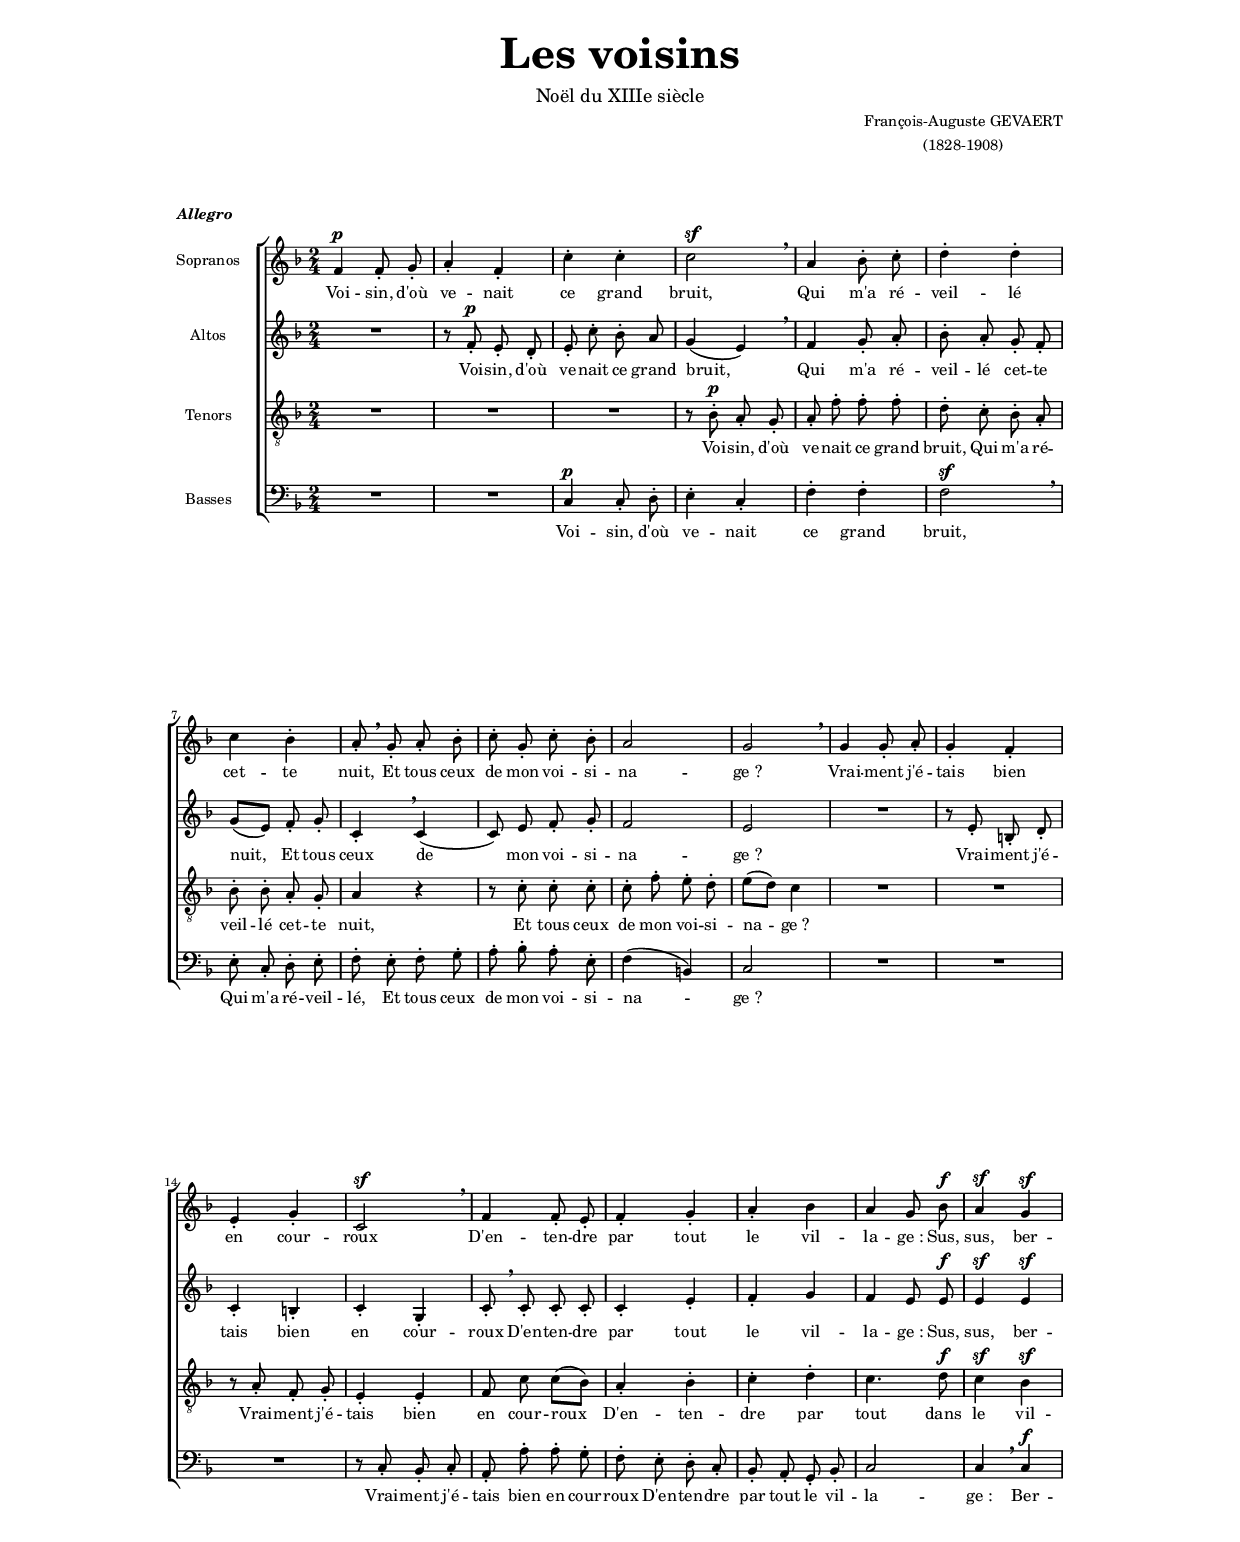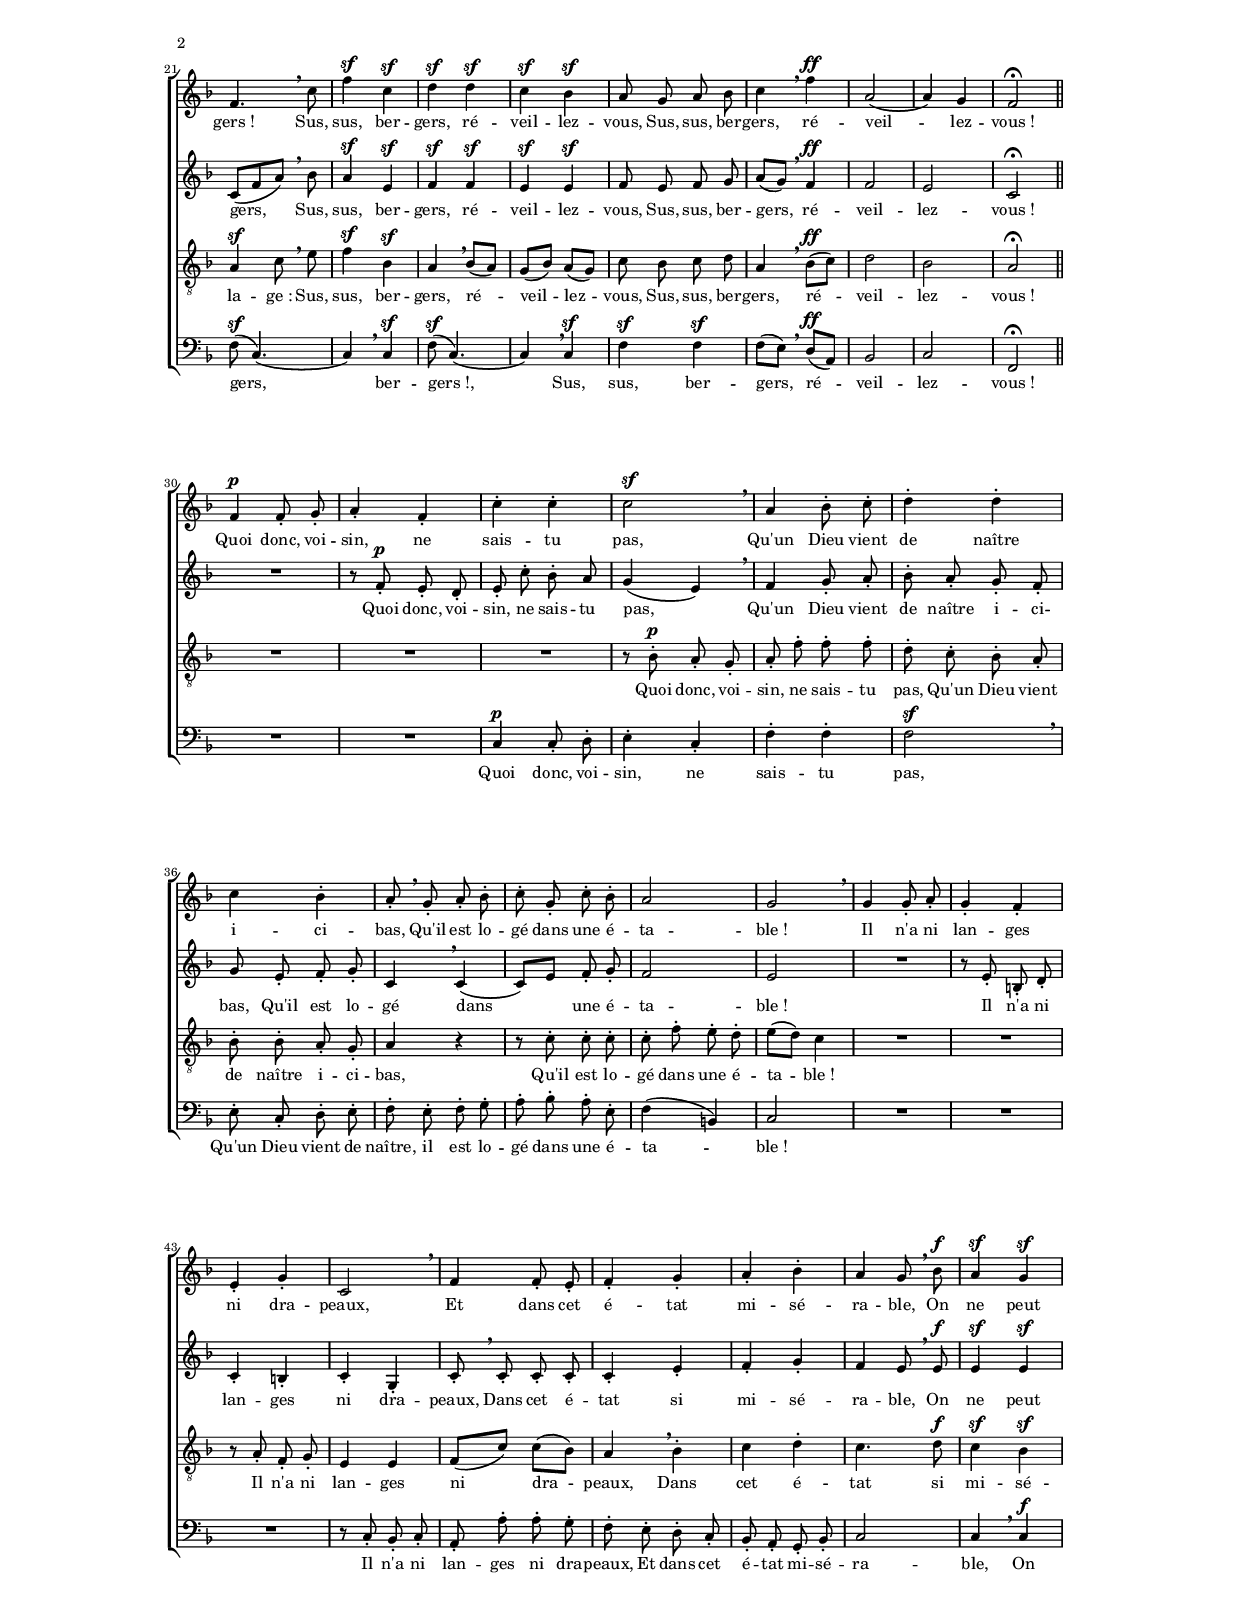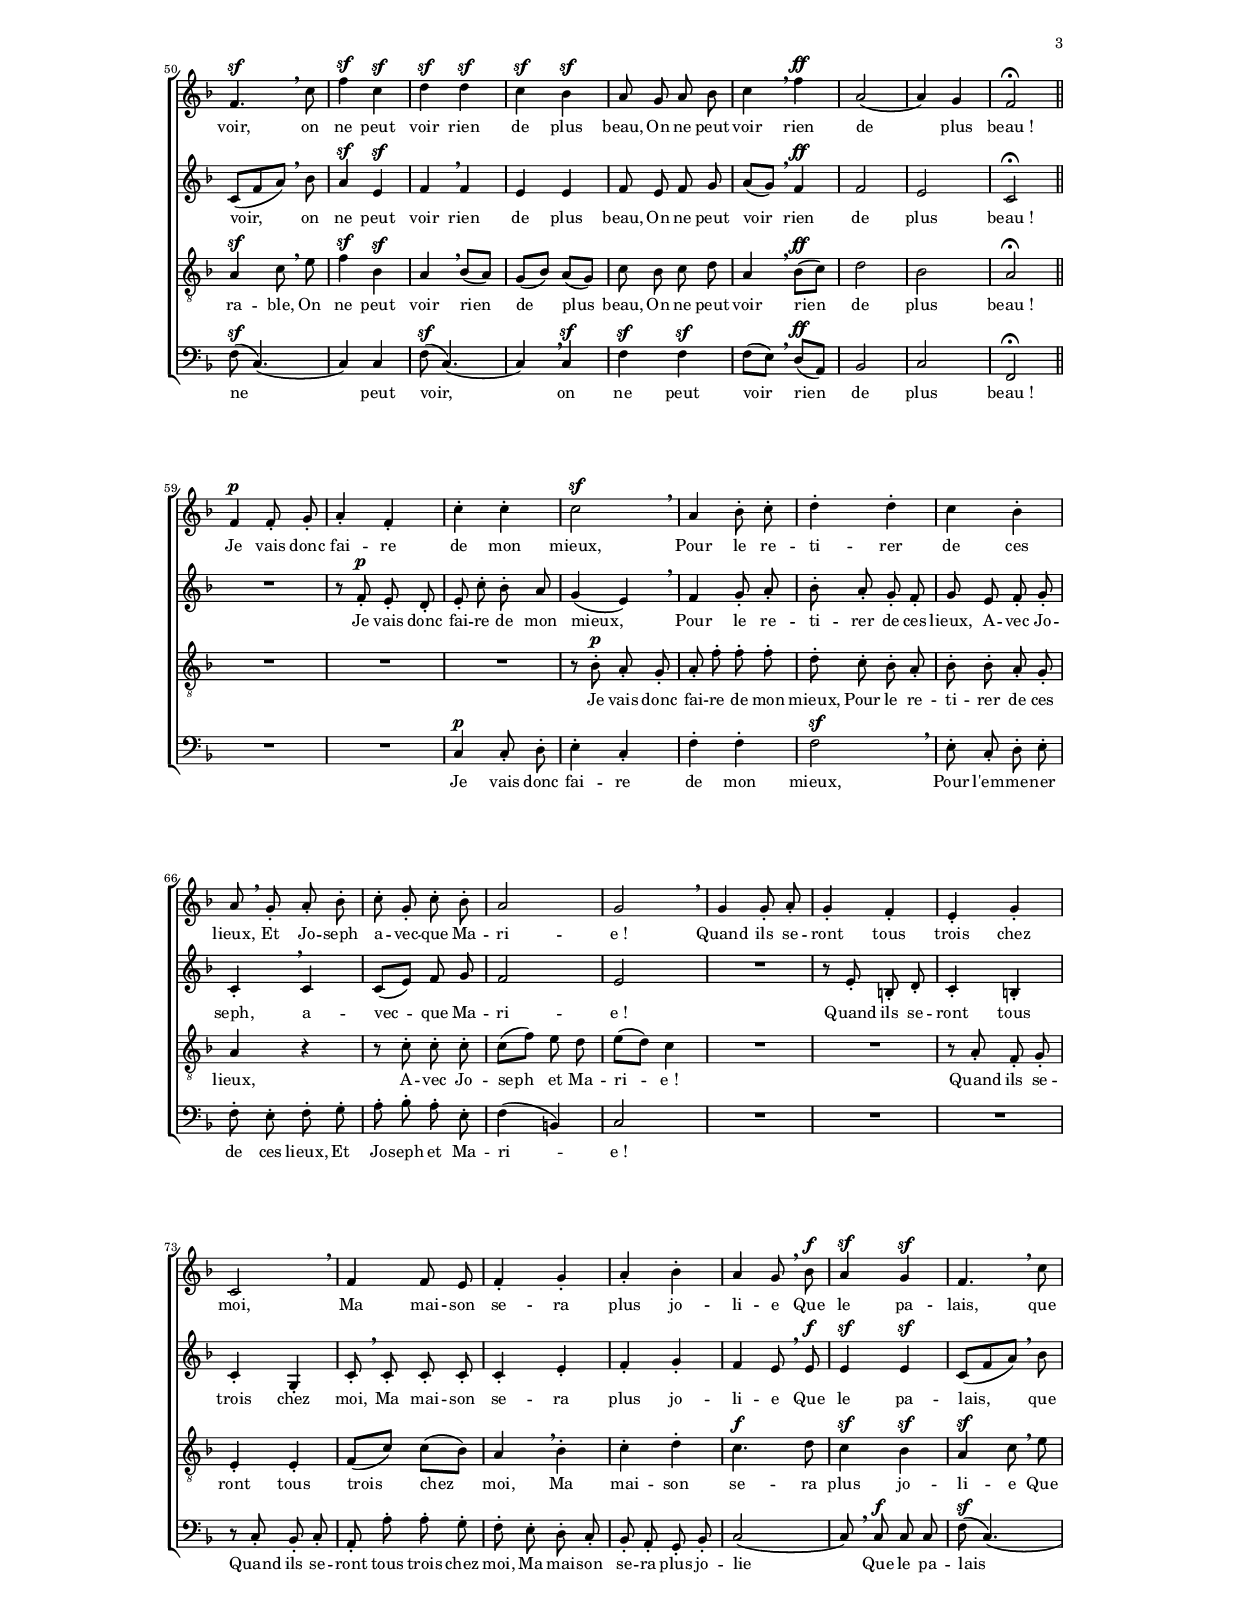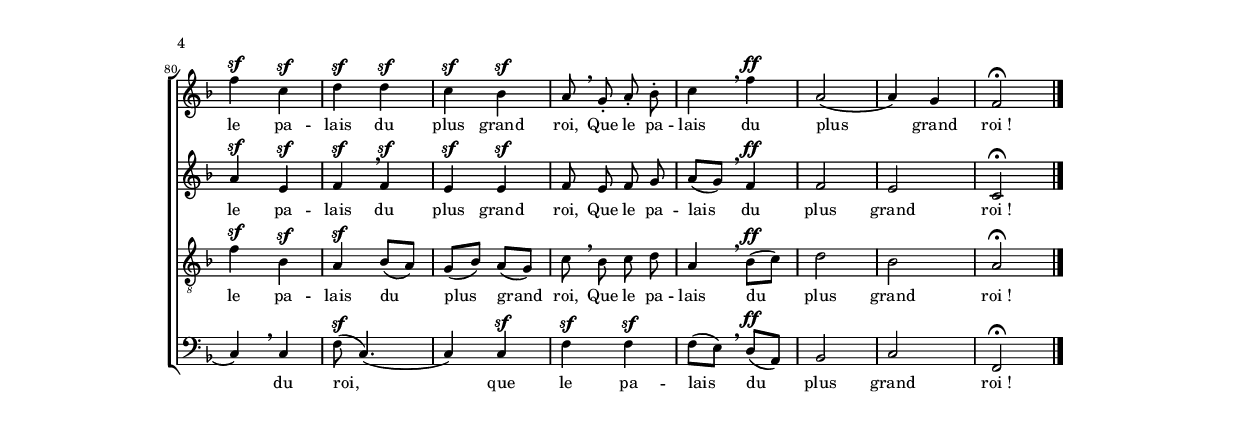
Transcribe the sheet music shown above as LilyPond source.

\version "2.12.1"

%---------------------------------------------------------------------------
%	COLLECTION DE CHOEURS
%	SANS ACCOMPAGNEMENT
%	Pour servir à l'étude du chant d'ensemble
%	dans les Conservatoires et Écoles de musique
%	Par F. A. GEVAERT
%	7e fascicule
%
%	Ed. Henry Lemoine et Cie
%	lastupdated = "2010/Apr/10"
%---------------------------------------------------------------------------

\paper {
	line-width = 15\cm 
	top-margin = 1.2\cm
	bottom-margin = 2.4\cm
}

#(set-global-staff-size 13)
#(ly:set-option 'point-and-click #f)

%---------------------------------------------------------------------------
%	
%---------------------------------------------------------------------------

\header {
	title = \markup \center-column {
		\pad-markup #3 {
			\fontsize #+5
			"Les voisins"
		}
	}
	subtitle = \markup \center-column {
		\fontsize #+1 \medium {
			"Noël du XIIIe siècle"
		}
	}
	composer = \markup {
		\center-column {
			"François-Auguste GEVAERT"
			"(1828-1908)"
		}
	}
	meter = \markup {
		\pad-to-box #'(0 . 0) #'(0 . 10) {  \bold \italic
			"Allegro  "
		}
	}
}

%---------------------------------------------------------------------------
%	
%---------------------------------------------------------------------------

global = {
	\time 2/4
	\key f \major
	\set Score.tempoHideNote  = ##t 
	\tempo 4=108
	\override DynamicTextSpanner #'dash-period = #-1.0
	\override Score.Hairpin #'to-barline = ##f
}
print = {
	\autoBeamOff
	\dynamicUp
}
mid = {
	\tempo 4=108
}

rit = \markup { \italic { Riten. } }
rin = \markup { \italic { Rinf. } }
solo = \markup { SOLO }
coro = \markup { CHOEUR }
resp = \markup { \musicglyph #"scripts.ufermata" }
lie = \markup { \italic { lié } }
plie = \markup { \dynamic p {  et lié } }
pplie = \markup { \dynamic pp {  et lié } }
Atem = \markup { A tempo }
resp = \markup { \line { \musicglyph #"scripts.rcomma" \translate #'(-0.8 . 1.6) \musicglyph #"scripts.ufermata" } }
endResp = \markup { \translate #'(5.5 . 0) { \musicglyph #"scripts.ufermata" } }

%---------------------------------------------------------------------------
%	NOTES
%---------------------------------------------------------------------------

Sop = \relative c' {
	\set Staff.instrumentName = #"Sopranos "
	
	f4\p f8\staccato g\staccato
	a4\staccato f\staccato
	c'\staccato c\staccato
	c2\sf \breathe
	a4 bes8\staccato c\staccato
	d4\staccato d\staccato
	
	c bes\staccato 
	a8\staccato \breathe g\staccato a\staccato bes\staccato
	c\staccato g\staccato c\staccato bes\staccato
	a2
	g \breathe
	g4 g8\staccato a\staccato
	g4\staccato f\staccato
	
	e\staccato g\staccato
	c,2\sf  \breathe
	f4 f8\staccato e\staccato
	f4\staccato g\staccato
	a\staccato bes
	a g8 bes\f
	a4\sf g\sf
	
	f4. \breathe c'8
	f4\sf c\sf
	d\sf d\sf
	c\sf bes\sf
	a8 g a bes
	c4 \breathe f\ff
	a,2(
	a4) g
	f2^\fermata
\bar "||" \break
	f4\p f8\staccato g\staccato
	a4\staccato f\staccato
	c'\staccato c\staccato
	c2\sf \breathe
	a4 bes8\staccato c\staccato
	d4\staccato d\staccato
	
	c bes\staccato 
	a8\staccato \breathe g\staccato a\staccato bes\staccato
	c\staccato g\staccato c\staccato bes\staccato
	a2
	g \breathe
	g4 g8\staccato a\staccato
	g4\staccato f\staccato
	
	e\staccato g\staccato
	c,2 \breathe
	f4 f8\staccato e\staccato
	f4\staccato g\staccato
	a\staccato bes\staccato
	a g8 \breathe bes\f
	a4\sf g\sf
	
	f4.\sf \breathe c'8
	f4\sf c\sf
	d\sf d\sf
	c\sf bes\sf
	a8 g a bes
	c4 \breathe f\ff
	a,2(
	a4) g
	f2^\fermata
\bar "||" \break
	f4\p f8\staccato g\staccato
	a4\staccato f\staccato
	c'\staccato c\staccato
	c2\sf \breathe
	a4 bes8\staccato c\staccato
	d4\staccato d\staccato
	
	c bes\staccato 
	a8 \breathe g\staccato a\staccato bes\staccato
	c\staccato g\staccato c\staccato bes\staccato
	a2
	g \breathe
	g4 g8\staccato a\staccato
	g4\staccato f\staccato
	
	e\staccato g\staccato
	c,2 \breathe
	f4 f8 e
	f4\staccato g\staccato
	a\staccato bes\staccato
	a g8 \breathe bes\f
	a4\sf g\sf
	
	f4. \breathe c'8
	f4\sf c\sf
	d\sf d\sf
	c\sf bes\sf
	a8 \breathe g\staccato a\staccato bes\staccato
	c4 \breathe f\ff
	a,2(
	a4) g
	f2^\fermata \bar "|."

}
Alt = \relative c' {
	\set Staff.instrumentName = #"Altos "

	R2
	r8 f\p\staccato e\staccato d\staccato
	e\staccato c'\staccato bes\staccato a
	g4( e) \breathe
	f4 g8\staccato a\staccato
	bes\staccato a\staccato g\staccato f\staccato
	
	g8([ e]) f\staccato g\staccato
	c,4\staccato \breathe c(
	c8) e f\staccato g\staccato
	f2
	e
	R2
	r8 e\staccato b\staccato d\staccato
	
	c4\staccato b\staccato
	c\staccato g\staccato  
	c8\staccato \breathe c\staccato c8\staccato c\staccato
	c4\staccato e\staccato
	f\staccato g
	f e8 e\f
	e4\sf e\sf
	
	c8([ f a]) \breathe bes8
	a4\sf e\sf
	f\sf f\sf
	e\sf e\sf
	f8 e f g
	a8([ g]) \breathe f4\ff
	f2
	e2
	c2^\fermata
\bar "||"
	R2
	r8 f\p\staccato e\staccato d\staccato
	e\staccato c'\staccato bes\staccato a
	g4( e) \breathe
	f4 g8\staccato a\staccato
	bes\staccato a\staccato g\staccato f\staccato
	
	g8 e\staccato f\staccato g\staccato
	c,4 \breathe c(
	c8)[ e] f\staccato g\staccato
	f2
	e
	R2
	r8 e\staccato b\staccato d\staccato
	
	c4\staccato b\staccato
	c\staccato g\staccato  
	c8\staccato \breathe c\staccato c8\staccato c\staccato
	c4\staccato e\staccato
	f\staccato g\staccato
	f e8 \breathe e\f
	e4\sf e\sf
	
	c8([ f a]) \breathe bes8
	a4\sf e\sf
	f \breathe f
	e e
	f8 e f g
	a8([ g]) \breathe f4\ff
	f2
	e2
	c2^\fermata
\bar "||"
	R2
	r8 f\p\staccato e\staccato d\staccato
	e\staccato c'\staccato bes\staccato a
	g4( e) \breathe
	f4 g8\staccato a\staccato
	bes\staccato a\staccato g\staccato f\staccato
	
	g8 e f\staccato g\staccato
	c,4\staccato \breathe c
	c8([ e]) f g
	f2
	e
	R2
	r8 e\staccato b\staccato d\staccato
	
	c4\staccato b\staccato
	c\staccato g\staccato  
	c8\staccato \breathe c\staccato c8\staccato c\staccato
	c4\staccato e\staccato
	f\staccato g\staccato
	f e8 \breathe e\f
	e4\sf e\sf
	
	c8([ f a]) \breathe bes8
	a4\sf e\sf
	f\sf \breathe f\sf
	e\sf e\sf
	f8 e f g
	a8([ g]) \breathe f4\ff
	f2
	e2
	c2^\fermata \bar "|."
}

Ten = \relative c' {
	\set Staff.instrumentName = #"Tenors "	
	\clef "treble_8"

	R2*3
	r8 bes\p\staccato a\staccato g\staccato
	a\staccato f'\staccato f\staccato f\staccato
	d\staccato c\staccato bes\staccato a\staccato
	
	bes\staccato bes\staccato a\staccato g\staccato
	a4 r
	r8 c\staccato c\staccato c\staccato 
	c\staccato f\staccato e\staccato d\staccato
	e([ d]) c4
	R2*2
	
	r8 a\staccato f\staccato g\staccato
	e4\staccato e\staccato
	f8 c' c([ bes])
	a4\staccato bes\staccato
	c\staccato d\staccato
	c4. d8\f
	c4\sf bes\sf
	
	a\sf c8 \breathe e
	f4\sf bes,\sf
	a \breathe bes8([ a])
	g([ bes]) a([ g])
	c bes c d
	a4 \breathe
	bes8\ff([ c])
	d2
	bes
	a^\fermata
\bar "||"
	R2*3
	r8 bes\p\staccato a\staccato g\staccato
	a\staccato f'\staccato f\staccato f\staccato
	d\staccato c\staccato bes\staccato a\staccato
	
	bes\staccato bes\staccato a\staccato g\staccato
	a4 r
	r8 c\staccato c\staccato c\staccato 
	c\staccato f\staccato e\staccato d\staccato
	e([ d]) c4
	R2*2
	
	r8 a\staccato f\staccato g\staccato
	e4 e
	f8([ c']) c([ bes])
	a4 \breathe bes\staccato
	c d\staccato
	c4. d8\f
	c4\sf bes\sf
	
	a\sf c8 \breathe e
	f4\sf bes,\sf
	a \breathe bes8([ a])
	g([ bes]) a([ g])
	c bes c d
	a4 \breathe
	bes8\ff([ c])
	d2
	bes
	a^\fermata
\bar "||"
	R2*3
	r8 bes\p\staccato a\staccato g\staccato
	a\staccato f'\staccato f\staccato f\staccato
	d\staccato c\staccato bes\staccato a\staccato
	
	bes\staccato bes\staccato a\staccato g\staccato
	a4 r
	r8 c\staccato c\staccato c\staccato 
	c([ f]) e d
	e([ d]) c4
	R2*2
	
	r8 a\staccato f\staccato g\staccato
	e4\staccato e\staccato
	f8([ c']) c([ bes])
	a4 \breathe bes\staccato
	c\staccato d\staccato
	c4.\f d8
	c4\sf bes\sf
	
	a\sf c8 \breathe e
	f4\sf bes,\sf
	a\sf bes8([ a])
	g([ bes]) a([ g])
	c \breathe bes c d
	a4 \breathe
	bes8\ff([ c])
	d2
	bes
	a^\fermata \bar "|."
}

Bas = \relative c {
	\set Staff.instrumentName = #"Basses "
	\clef bass
	
	R2*2
	c4\p c8\staccato d\staccato
	e4\staccato c\staccato
	f\staccato f\staccato
	f2\sf \breathe
	
	e8\staccato c\staccato d\staccato e\staccato
	f\staccato e\staccato f\staccato g\staccato
	a\staccato bes\staccato a\staccato e\staccato
	f4( b,)
	c2
	R2*2
	
	R2
	r8 c\staccato bes\staccato c\staccato
	a\staccato a'\staccato a\staccato g\staccato
	f\staccato e\staccato d\staccato c\staccato
	bes\staccato a\staccato g\staccato bes\staccato
	c2
	c4 \breathe c\f
	
	f8\sf( c4.)(
	c4) \breathe c\sf
	f8\sf( c4.)(
	c4) \breathe c\sf
	f\sf f\sf
	f8([ e]) \breathe d\ff([ a])
	bes2
	c2
	f,^\fermata
\bar "||"
	R2*2
	c'4\p c8\staccato d\staccato
	e4\staccato c\staccato
	f\staccato f\staccato
	f2\sf \breathe
	
	e8\staccato c\staccato d\staccato e\staccato
	f\staccato e\staccato f\staccato g\staccato
	a\staccato bes\staccato a\staccato e\staccato
	f4( b,)
	c2
	R2*2
	
	R2
	r8 c\staccato bes\staccato c\staccato
	a\staccato a'\staccato a\staccato g\staccato
	f\staccato e\staccato d\staccato c\staccato
	bes\staccato a\staccato g\staccato bes\staccato
	c2
	c4 \breathe c\f
	
	f8\sf( c4.)(
	c4) c
	f8\sf( c4.)(
	c4) \breathe c\sf
	f\sf f\sf
	f8([ e]) \breathe d\ff([ a])
	bes2
	c2
	f,^\fermata
\bar "||"
	R2*2
	c'4\p c8\staccato d\staccato
	e4\staccato c\staccato
	f\staccato f\staccato
	f2\sf \breathe
	
	e8\staccato c\staccato d\staccato e\staccato
	f\staccato e\staccato f\staccato g\staccato
	a\staccato bes\staccato a\staccato e\staccato
	f4( b,)
	c2
	R2*2
	
	R2
	r8 c\staccato bes\staccato c\staccato
	a\staccato a'\staccato a\staccato g\staccato
	f\staccato e\staccato d\staccato c\staccato
	bes\staccato a\staccato g\staccato bes\staccato
	c2(
	c8) \breathe c\f c c
	
	f8\sf( c4.)(
	c4) \breathe c
	f8\sf( c4.)(
	c4) c\sf
	f\sf f\sf
	f8([ e]) \breathe d\ff([ a])
	bes2
	c2
	f,^\fermata \bar "|."
}

%---------------------------------------------------------------------------
%	LYRICS
%---------------------------------------------------------------------------

texteA = \lyricmode {
	Voi -- sin, d'où ve -- nait ce grand bruit,
	Qui m'a ré -- veil -- lé cet -- te nuit,
	Et tous ceux de mon voi -- si -- na -- ge_?
	Vrai -- ment j'é -- tais bien en cour -- roux
	D'en -- ten -- dre par tout le vil -- la -- ge_:
	Sus, sus, ber -- gers_!
	Sus, sus, ber -- gers, ré -- veil -- lez -- vous,
	Sus, sus, ber -- gers, ré -- veil -- lez -- vous_!

	Quoi donc, voi -- sin, ne sais -- tu pas,
	Qu'un Dieu vient de naître i -- ci -- bas,
	Qu'il est lo -- gé dans une é -- ta -- ble_!
	Il n'a ni lan -- ges ni dra -- peaux,
	Et dans cet é -- tat mi -- sé -- ra -- ble,
	On ne peut voir, on ne peut voir rien de plus beau,
	On ne peut voir rien de plus beau_!

	Je vais donc fai -- re de mon mieux,
	Pour le re -- ti -- rer de ces lieux,
	Et Jo -- seph a -- vec -- que Ma -- ri -- e_!
	Quand ils se -- ront tous trois chez moi,
	Ma mai -- son se -- ra plus jo -- li -- e
	Que le pa -- lais, que le pa -- lais du plus grand roi,
	Que le pa -- lais du plus grand roi_!
}
texteB = \lyricmode {
	Voi -- sin, d'où ve -- nait ce grand bruit,
	Qui m'a ré -- veil -- lé cet -- te nuit,
	Et tous ceux de mon voi -- si -- na -- ge_?
	Vrai -- ment j'é -- tais bien en cour -- roux
	D'en -- ten -- dre par tout le vil -- la -- ge_:
	Sus, sus, ber -- gers,
	Sus, sus, ber -- gers, ré -- veil -- lez -- vous,
	Sus, sus, ber -- gers, ré -- veil -- lez -- vous_!

	Quoi donc, voi -- sin, ne sais -- tu pas,
	Qu'un Dieu vient de naître i -- ci -- bas,
	Qu'il est lo -- gé dans une é -- ta -- ble_!
	Il n'a ni lan -- ges ni dra -- peaux,
	Dans cet é -- tat si mi -- sé -- ra -- ble,
	On ne peut voir, on ne peut voir rien de plus beau,
	On ne peut voir rien de plus beau_!

	Je vais donc fai -- re de mon mieux,
	Pour le re -- ti -- rer de ces lieux,
	A -- vec Jo -- seph, a -- vec -- que Ma -- ri -- e_!
	Quand ils se -- ront tous trois chez moi,
	Ma mai -- son se -- ra plus jo -- li -- e
	Que le pa -- lais, que le pa -- lais du plus grand roi,
	Que le pa -- lais du plus grand roi_!
}
texteC = \lyricmode {
	Voi -- sin, d'où ve -- nait ce grand bruit,
	Qui m'a ré -- veil -- lé cet -- te nuit,
	Et tous ceux de mon voi -- si -- na -- ge_?
	Vrai -- ment j'é -- tais bien en cour -- roux
	D'en -- ten -- dre par tout dans le vil -- la -- ge_:
	Sus, sus, ber -- gers, ré -- veil -- lez -- vous,
	Sus, sus, ber -- gers, ré -- veil -- lez -- vous_!

	Quoi donc, voi -- sin, ne sais -- tu pas,
	Qu'un Dieu vient de naître i -- ci -- bas,
	Qu'il est lo -- gé dans une é -- ta -- ble_!
	Il n'a ni lan -- ges ni dra -- peaux,
	Dans cet é -- tat si mi -- sé -- ra -- ble,
	On ne peut voir rien de plus beau,
	On ne peut voir rien de plus beau_!

	Je vais donc fai -- re de mon mieux,
	Pour le re -- ti -- rer de ces lieux,
	A -- vec Jo -- seph et Ma -- ri -- e_!
	Quand ils se -- ront tous trois chez moi,
	Ma mai -- son se -- ra plus jo -- li -- e
	Que le pa -- lais du plus grand roi,
	Que le pa -- lais du plus grand roi_!
}
texteD = \lyricmode {
	Voi -- sin, d'où ve -- nait ce grand bruit,
	Qui m'a ré -- veil -- lé,
	Et tous ceux de mon voi -- si -- na -- ge_?
	Vrai -- ment j'é -- tais bien en cour -- roux
	D'en -- ten -- dre par tout le vil -- la -- ge_:
	Ber -- gers, ber -- gers_!,
	Sus, sus, ber -- gers, ré -- veil -- lez -- vous_!

	Quoi donc, voi -- sin, ne sais -- tu pas,
	Qu'un Dieu vient de naître,
	il est lo -- gé dans une é -- ta -- ble_!
	Il n'a ni lan -- ges ni dra -- peaux,
	Et dans cet é -- tat mi -- sé -- ra -- ble,
	On ne peut voir, on ne peut voir rien de plus beau_!

	Je vais donc fai -- re de mon mieux,
	Pour l'em -- me -- ner de ces lieux,
	Et Jo -- seph et Ma -- ri -- e_!
	Quand ils se -- ront tous trois chez moi,
	Ma mai -- son se -- ra plus jo -- lie
	Que le pa -- lais du roi,
	que le pa -- lais du plus grand roi_!
}

%---------------------------------------------------------------------------
%	MIDI OUTPUT
%---------------------------------------------------------------------------

\score {
	<<
	\new Staff = "Sop" { \set Staff.midiInstrument = "oboe" \global \mid \Sop }
	\new Staff = "Alt" { \set Staff.midiInstrument = "clarinet" \global \mid \Alt }
	\new Staff = "Ten" { \set Staff.midiInstrument = "french horn" \global \mid \Ten }
	\new Staff = "Bas" { \set Staff.midiInstrument = "bassoon" \global \mid \Bas }
	>>
	\midi { \context { \Voice \remove "Dynamic_performer" } }
}

%---------------------------------------------------------------------------
%	SHEET OUTPUT
%---------------------------------------------------------------------------

\score {
	\new ChoirStaff <<
		\new Voice << \global \print \Sop >> 
		\addlyrics { \texteA }
		\new Voice << \global \print \Alt >>
		\addlyrics { \texteB }
		\new Voice << \global \print \Ten >>
		\addlyrics { \texteC }
		\new Voice << \global \print \Bas >>
		\addlyrics { \texteD }
	>>
	\layout  { }
}

